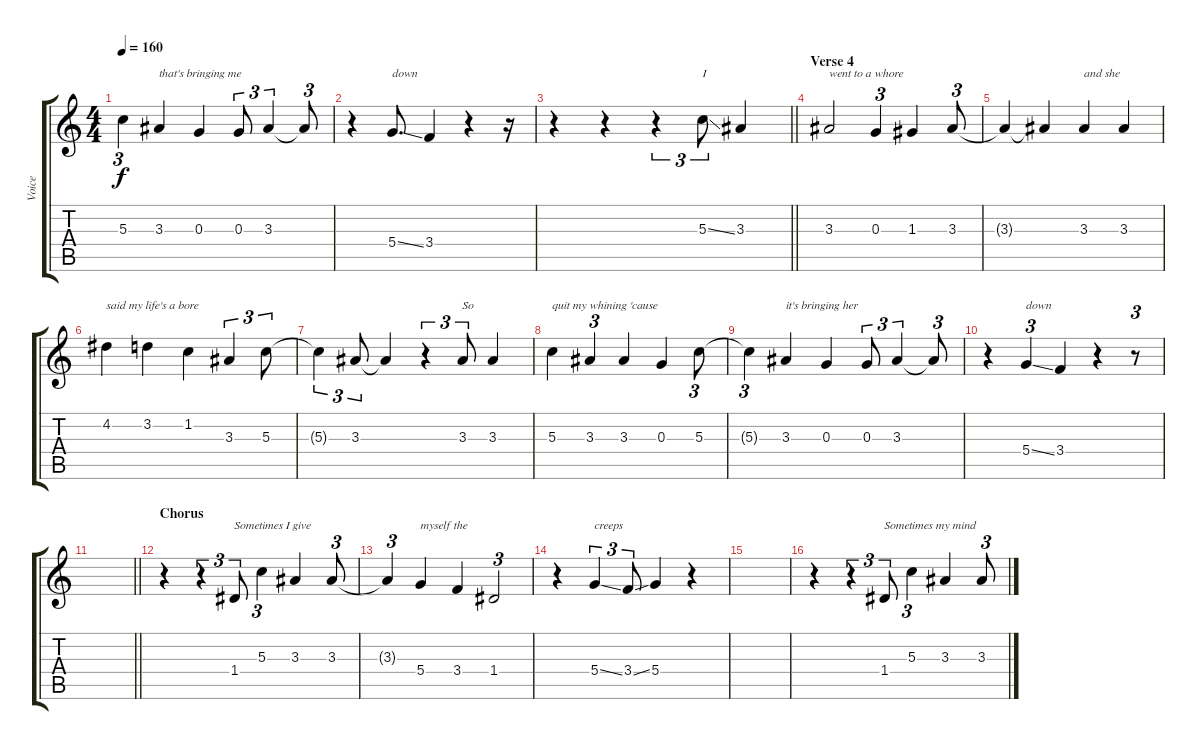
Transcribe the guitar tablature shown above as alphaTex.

\track ("Voice" "Voice") {instrument distortionguitar}
\staff {score tabs}
\tuning (E4 B3 G3 D3 A2 E2) {hide}
\ts (4 4)
\tempo 160
\clef g2
\ks c
5.3{t}.4{tu (3 2) dy f} 3.3.4{txt "that's bringing me"} 0.3.4 0.3.8{tu (3 2)} 3.3.4{tu (3 2)} 3.3{t}.8{tu (3 2)} |
r.4 5.4{ss}.8{d txt "down"} 3.4.4 r.4 r.16 |
\barLineRight lightlight
r.4 r.4 r.4{tu (3 2)} 5.3{ss}.8{tu (3 2) txt "I"} 3.3.4 |
\section ("" "Verse 4")
3.3.2{txt "went to a whore"} 0.3.4{tu (3 2)} 1.3.4 3.3.8{tu (3 2)} |
3.3{t}.4 3.3{t}.4 3.3.4{txt "and she"} 3.3.4 |
4.2.4{txt "said my life's a bore"} 3.2.4 1.2.4 3.3.4{tu (3 2)} 5.3.8{tu (3 2)} |
5.3{t}.4{tu (3 2)} 3.3.8{tu (3 2)} 3.3{t}.4 r.4{tu (3 2)} 3.3.8{tu (3 2) txt "So"} 3.3.4 |
5.3.4{txt "quit my whining 'cause"} 3.3.4{tu (3 2)} 3.3.4 0.3.4 5.3.8{tu (3 2)} |
5.3{t}.4{tu (3 2)} 3.3.4{txt "it's bringing her"} 0.3.4 0.3.8{tu (3 2)} 3.3.4{tu (3 2)} 3.3{t}.8{tu (3 2)} |
r.4 5.4{ss}.4{tu (3 2) txt "down"} 3.4.4 r.4 r.8{tu (3 2)} |
\barLineRight lightlight
|
\section ("" "Chorus")
r.4 r.4{tu (3 2)} 1.4.8{tu (3 2) txt "Sometimes I give"} 5.3.4{tu (3 2)} 3.3.4 3.3.8{tu (3 2)} |
3.3{t}.4{tu (3 2)} 5.4.4{txt "myself the"} 3.4.4 1.4.2{tu (3 2)} |
r.4 5.4{ss}.4{tu (3 2) txt "creeps"} 3.4{ss}.8{tu (3 2)} 5.4.4 r.4 |
|
r.4 r.4{tu (3 2)} 1.4.8{tu (3 2) txt "Sometimes my mind"} 5.3.4{tu (3 2)} 3.3.4 3.3.8{tu (3 2)}
